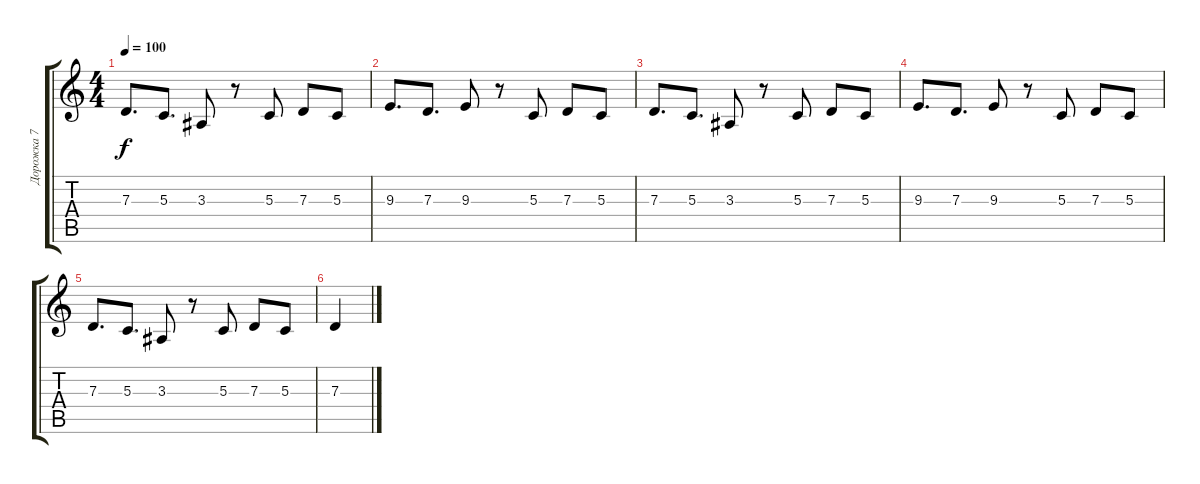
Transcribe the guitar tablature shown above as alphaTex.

\track ("Дорожка 7" "Дорожка 7") {instrument lead2sawtooth}
\staff {score tabs}
\tuning (E4 B3 G3 D3 A2 E2) {hide}
\ts (4 4)
\tempo 100
\clef g2
\ks c
7.3.8{d dy f} 5.3.8{d} 3.3.8 r.8 5.3.8 7.3.8 5.3.8 |
9.3.8{d} 7.3.8{d} 9.3.8 r.8 5.3.8 7.3.8 5.3.8 |
7.3.8{d} 5.3.8{d} 3.3.8 r.8 5.3.8 7.3.8 5.3.8 |
9.3.8{d} 7.3.8{d} 9.3.8 r.8 5.3.8 7.3.8 5.3.8 |
7.3.8{d} 5.3.8{d} 3.3.8 r.8 5.3.8 7.3.8 5.3.8 |
7.3.4
